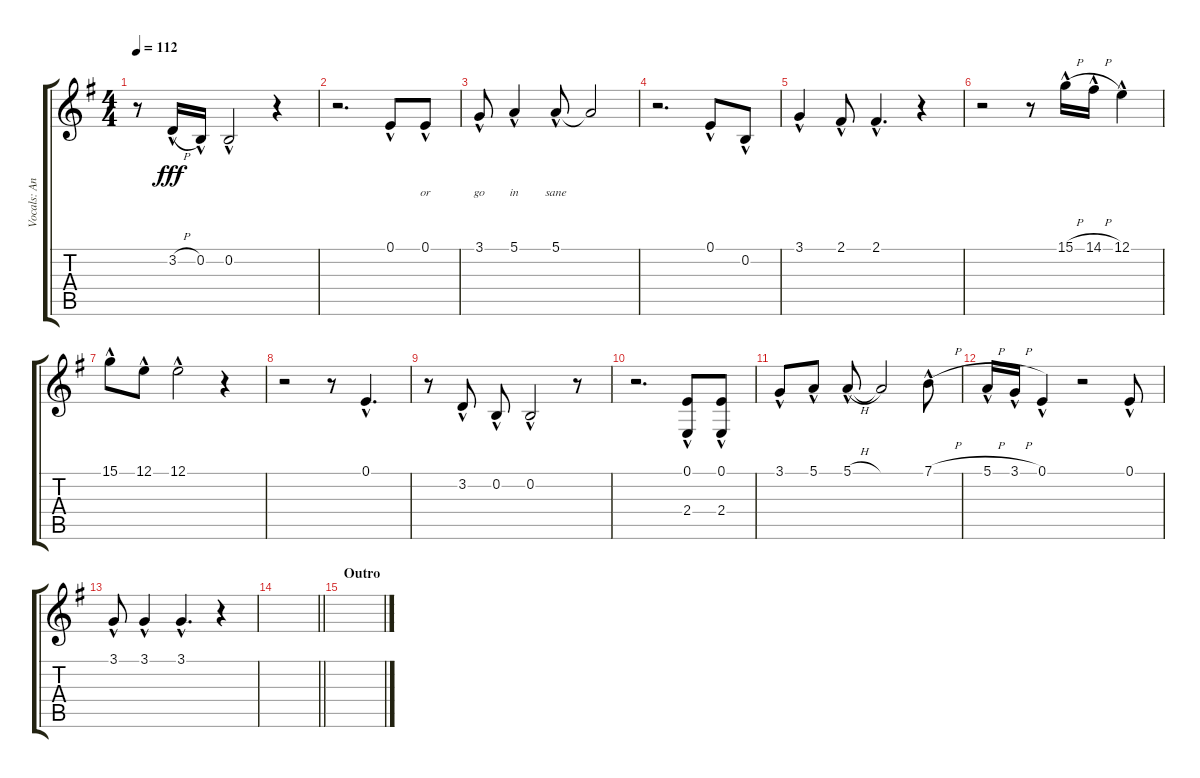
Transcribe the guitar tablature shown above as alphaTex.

\track ("Vocals: Ann" "Vocals: An") {instrument lead2sawtooth}
\staff {score tabs}
\tuning (E4 B3 G3 D3 A2 E2) {hide}
\ts (4 4)
\tempo 112
\clef g2
\ks g
r.8{dy fff} 3.2{h hac}.16{lyrics (0 "") lyrics (1 "") lyrics (2 "") lyrics (3 "") lyrics (4 "")} 0.2{hac}.16{lyrics (0 "") lyrics (1 "") lyrics (2 "") lyrics (3 "") lyrics (4 "")} 0.2{hac}.2{lyrics (0 "") lyrics (1 "") lyrics (2 "") lyrics (3 "") lyrics (4 "")} r.4 |
r.2{d} 0.1{hac}.8{lyrics (0 "") lyrics (1 "") lyrics (2 "") lyrics (3 "") lyrics (4 "")} 0.1{hac}.8{lyrics (0 "or") lyrics (1 "") lyrics (2 "") lyrics (3 "") lyrics (4 "")} |
3.1{hac}.8{lyrics (0 "go") lyrics (1 "") lyrics (2 "") lyrics (3 "") lyrics (4 "")} 5.1{hac}.4{lyrics (0 "in") lyrics (1 "") lyrics (2 "") lyrics (3 "") lyrics (4 "")} 5.1{hac}.8{lyrics (0 "sane") lyrics (1 "") lyrics (2 "") lyrics (3 "") lyrics (4 "")} 5.1{t}.2 |
r.2{d} 0.1{hac}.8 0.2{hac}.8 |
3.1{hac}.4 2.1{hac}.8 2.1{hac}.4{d} r.4 |
r.2 r.8 15.1{h hac}.16 14.1{h hac}.16 12.1{hac}.4 |
15.1{hac}.8 12.1{hac}.8 12.1{hac}.2 r.4 |
r.2 r.8 0.1{hac}.4{d} |
r.8 3.2{hac}.8 0.2{hac}.8 0.2{hac}.2 r.8 |
r.2{d} (0.1{hac} 2.4{hac}).8 (0.1{hac} 2.4{hac}).8 |
3.1{hac}.8 5.1{hac}.8 5.1{h hac}.8 5.1{t}.2 7.1{h hac}.8 |
5.1{h hac}.16 3.1{h hac}.16 0.1{hac}.4 r.2 0.1{hac}.8 |
3.1{hac}.8 3.1{hac}.4 3.1{hac}.4{d} r.4 |
\barLineRight lightlight
|
\section ("" "Outro")
